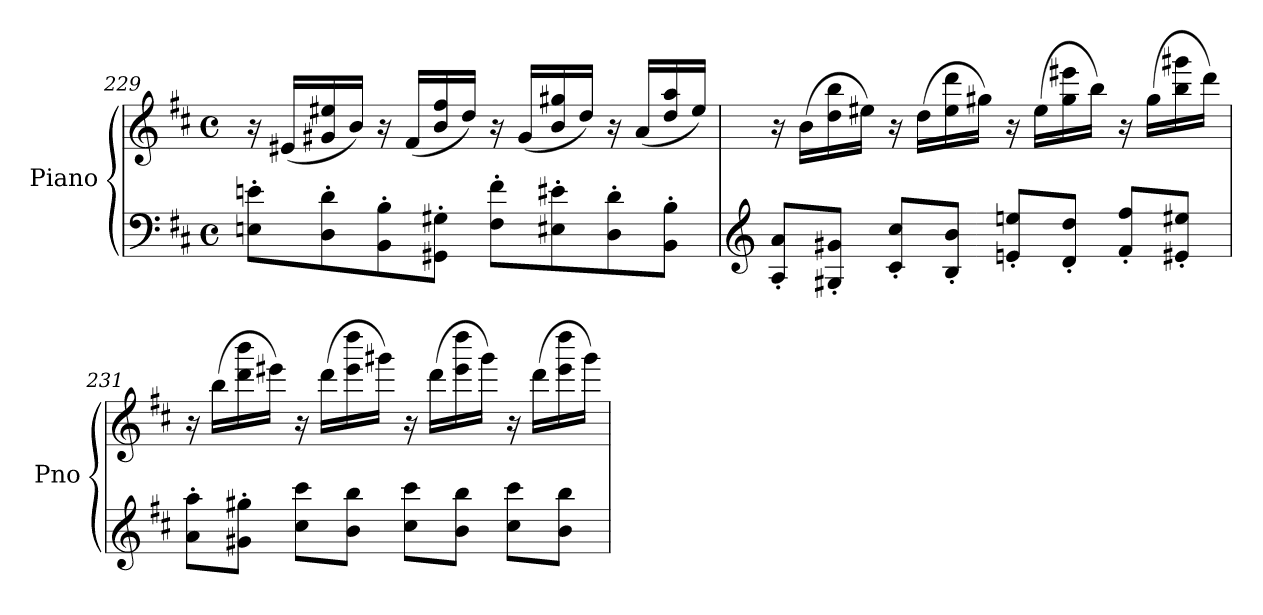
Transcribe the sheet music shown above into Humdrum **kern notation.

**kern	**kern
*part1	*part1
*staff2	*staff1
*I"Piano	*
*I'Pno	*
*clefF4	*clefG2
*k[f#c#]	*k[f#c#]
*M4/4	*M4/4
*met(c)	*met(c)
=229	=229
8En\' 8en\'L	16r
.	(<16e#X/LL
8D\' 8d\'	16g#X/ 16ee#X/
.	16b/JJ)
8BB\' 8B\'	16r
.	(<16f#/LL
8GG#X\' 8G#X\'J	16b/ 16ff#/
.	16dd/JJ)
8F#\' 8f#\'L	16r
.	(<16g#/LL
8E#X\' 8e#X\'	16b/ 16gg#X/
.	16dd/JJ)
8D\' 8d\'	16r
.	(<16a/LL
8BB\' 8B\'J	16dd/ 16aa/
.	16ee#/JJ)
!!LO:LB:g=z
=230	=230
*clefG2	*
8A/' 8a/'L	16r
.	(>16b\LL
8G#X/' 8g#X/'J	16dd\ 16bb\
.	16ee#X\JJ)
8c#/' 8cc#/'L	16r
.	(>16dd\LL
8B/' 8b/'J	16ee#\ 16ddd\
.	16gg#X\JJ)
8en/' 8een/'L	16r
.	(>16ee#\LL
8d/' 8dd/'J	16gg#\ 16eee#X\
.	16bb\JJ)
8f#/' 8ff#/'L	16r
.	(>16gg#\LL
8e#X/' 8ee#X/'J	16bb\ 16ggg#X\
.	16ddd\JJ)
=231	=231
8a\' 8aa\'L	16r
.	(>16bb\LL
8g#X\' 8gg#X\'J	16ddd\ 16bbb\
.	16eee#X\JJ)
8cc#\ 8ccc#\L	16r
.	(>16ddd\LL
8b\ 8bb\J	16eee#\ 16dddd\
.	16ggg#X\JJ)
8cc#\ 8ccc#\L	16r
.	(>16ddd\LL
8b\ 8bb\J	16eee#\ 16dddd\
.	16ggg#\JJ)
8cc#\ 8ccc#\L	16r
.	(>16ddd\LL
8b\ 8bb\J	16eee#\ 16dddd\
.	16ggg#\JJ)
=	=
*-	*-
